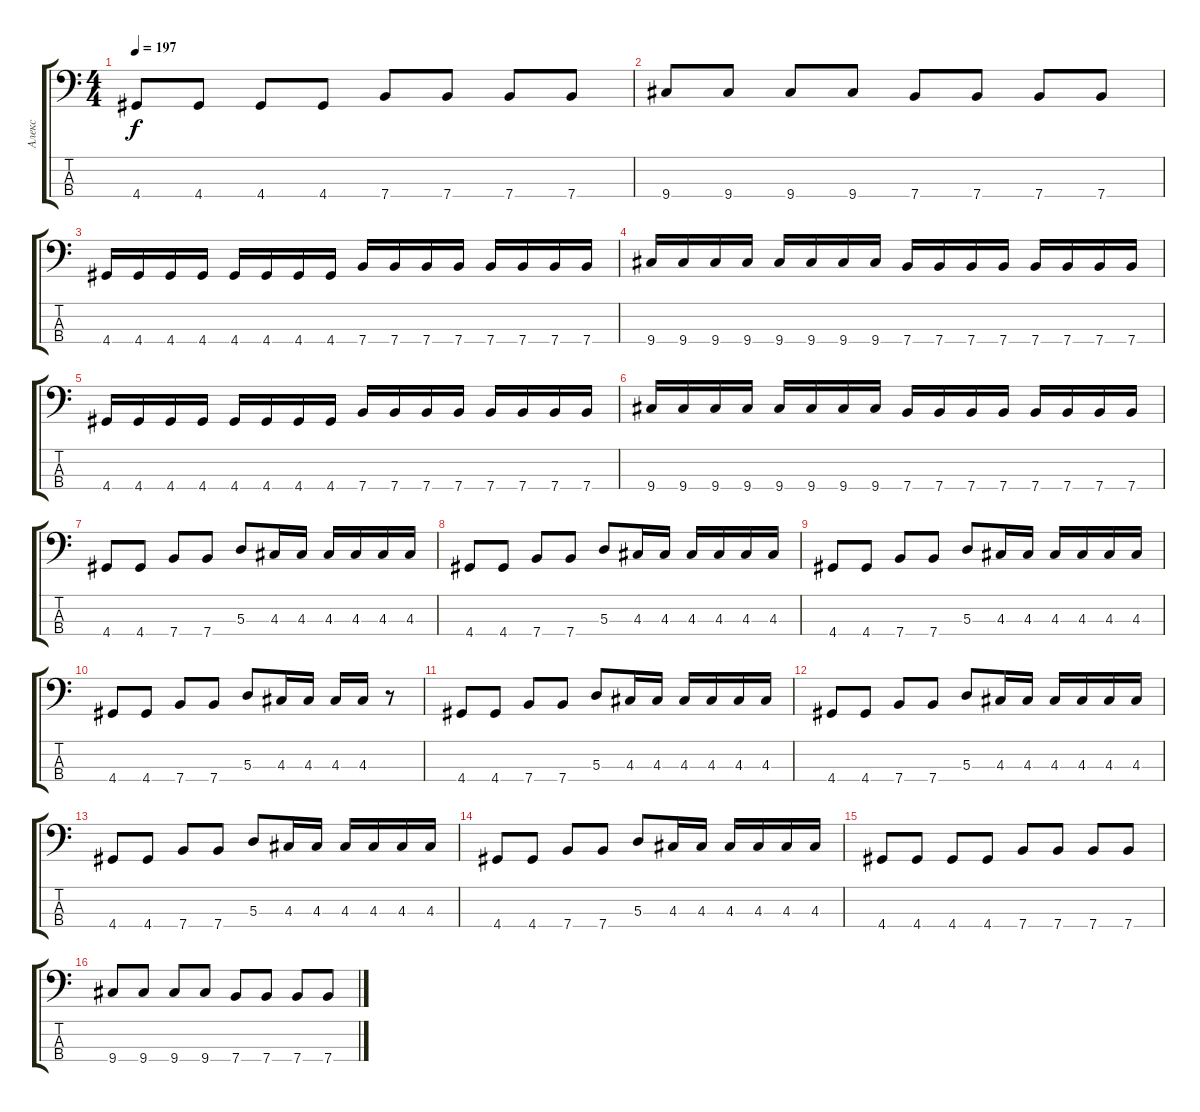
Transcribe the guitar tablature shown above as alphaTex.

\track ("Алекс" "Алекс") {instrument electricbassfinger}
\staff {score tabs}
\tuning (G2 D2 A1 E1) {hide}
\ts (4 4)
\tempo 197
\clef f4
\ks c
4.4.8{dy f} 4.4.8 4.4.8 4.4.8 7.4.8 7.4.8 7.4.8 7.4.8 |
9.4.8 9.4.8 9.4.8 9.4.8 7.4.8 7.4.8 7.4.8 7.4.8 |
4.4.16 4.4.16 4.4.16 4.4.16 4.4.16 4.4.16 4.4.16 4.4.16 7.4.16 7.4.16 7.4.16 7.4.16 7.4.16 7.4.16 7.4.16 7.4.16 |
9.4.16 9.4.16 9.4.16 9.4.16 9.4.16 9.4.16 9.4.16 9.4.16 7.4.16 7.4.16 7.4.16 7.4.16 7.4.16 7.4.16 7.4.16 7.4.16 |
4.4.16 4.4.16 4.4.16 4.4.16 4.4.16 4.4.16 4.4.16 4.4.16 7.4.16 7.4.16 7.4.16 7.4.16 7.4.16 7.4.16 7.4.16 7.4.16 |
9.4.16 9.4.16 9.4.16 9.4.16 9.4.16 9.4.16 9.4.16 9.4.16 7.4.16 7.4.16 7.4.16 7.4.16 7.4.16 7.4.16 7.4.16 7.4.16 |
4.4.8 4.4.8 7.4.8 7.4.8 5.3.8 4.3.16 4.3.16 4.3.16 4.3.16 4.3.16 4.3.16 |
4.4.8 4.4.8 7.4.8 7.4.8 5.3.8 4.3.16 4.3.16 4.3.16 4.3.16 4.3.16 4.3.16 |
4.4.8 4.4.8 7.4.8 7.4.8 5.3.8 4.3.16 4.3.16 4.3.16 4.3.16 4.3.16 4.3.16 |
4.4.8 4.4.8 7.4.8 7.4.8 5.3.8 4.3.16 4.3.16 4.3.16 4.3.16 r.8 |
4.4.8 4.4.8 7.4.8 7.4.8 5.3.8 4.3.16 4.3.16 4.3.16 4.3.16 4.3.16 4.3.16 |
4.4.8 4.4.8 7.4.8 7.4.8 5.3.8 4.3.16 4.3.16 4.3.16 4.3.16 4.3.16 4.3.16 |
4.4.8 4.4.8 7.4.8 7.4.8 5.3.8 4.3.16 4.3.16 4.3.16 4.3.16 4.3.16 4.3.16 |
4.4.8 4.4.8 7.4.8 7.4.8 5.3.8 4.3.16 4.3.16 4.3.16 4.3.16 4.3.16 4.3.16 |
4.4.8 4.4.8 4.4.8 4.4.8 7.4.8 7.4.8 7.4.8 7.4.8 |
9.4.8 9.4.8 9.4.8 9.4.8 7.4.8 7.4.8 7.4.8 7.4.8
